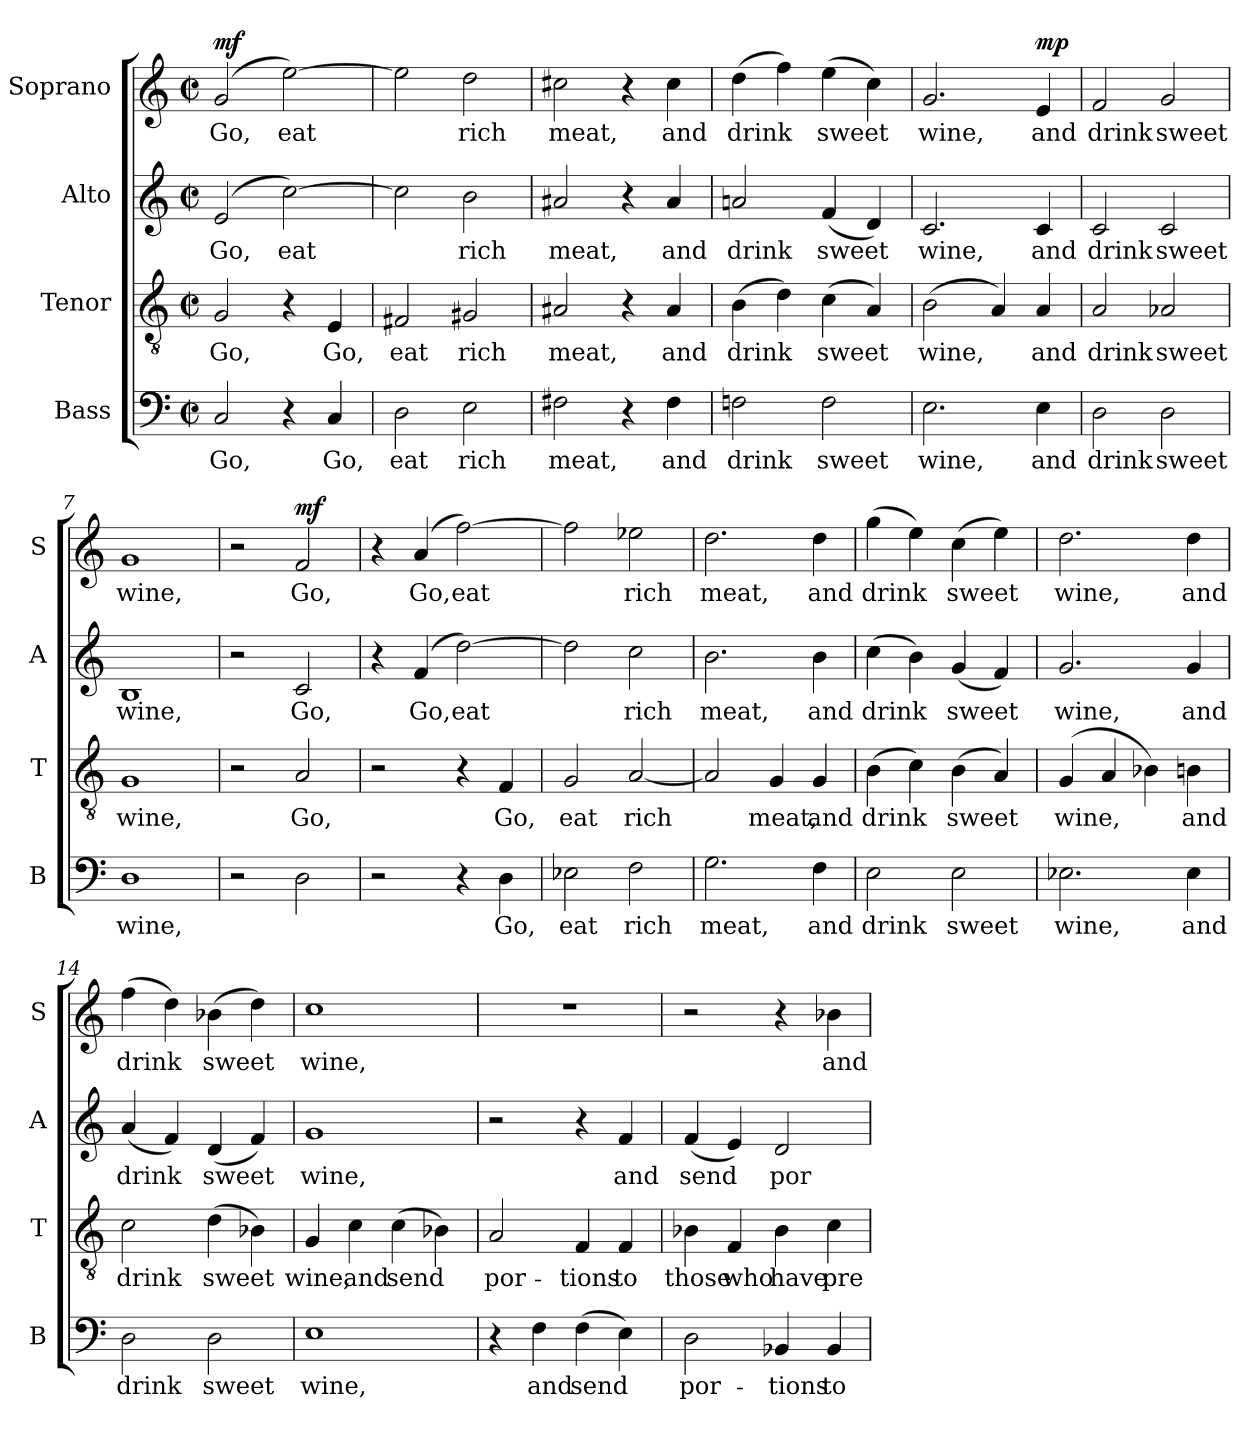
**kern	**text	**kern	**text	**kern	**text	**kern	**text	**dynam
*part4	*part4	*part3	*part3	*part2	*part2	*part1	*part1	*part1
*staff4	*staff4	*staff3	*staff3	*staff2	*staff2	*staff1	*staff1	*staff1
*I"Bass	*	*I"Tenor	*	*I"Alto	*	*I"Soprano	*	*
*I'B	*	*I'T	*	*I'A	*	*I'S	*	*
*clefF4	*	*clefGv2	*	*clefG2	*	*clefG2	*	*
*k[]	*	*k[]	*	*k[]	*	*k[]	*	*
*C:	*	*C:	*	*C:	*	*C:	*	*
*M2/2	*	*M2/2	*	*M2/2	*	*M2/2	*	*
*met(c|)	*	*met(c|)	*	*met(c|)	*	*met(c|)	*	*
=1	=1	=1	=1	=1	=1	=1	=1	=1
!	!LO:LY:b	!	!LO:LY:b	!	!LO:LY:b	!	!LO:LY:b	!LO:DY:a
2C/	Go,	2G/	Go,	(>2e/	Go,	(>2g/	Go,	mf
!	!	!	!	!	!LO:LY:b	!	!LO:LY:b	!
4r	.	4r	.	[2cc\)	eat	[2ee\)	eat	.
!	!LO:LY:b	!	!LO:LY:b	!	!	!	!	!
4C/	Go,	4E/	Go,	.	.	.	.	.
=2	=2	=2	=2	=2	=2	=2	=2	=2
!	!LO:LY:b	!	!LO:LY:b	!	!	!	!	!
2D\	eat	2F#X/	eat	2cc\]	.	2ee\]	.	.
!	!LO:LY:b	!	!LO:LY:b	!	!LO:LY:b	!	!LO:LY:b	!
2E\	rich	2G#X/	rich	2b\	rich	2dd\	rich	.
=3	=3	=3	=3	=3	=3	=3	=3	=3
!	!LO:LY:b	!	!LO:LY:b	!	!LO:LY:b	!	!LO:LY:b	!
2F#X\	meat,	2A#X/	meat,	2a#X/	meat,	2cc#X\	meat,	.
4r	.	4r	.	4r	.	4r	.	.
!	!LO:LY:b	!	!LO:LY:b	!	!LO:LY:b	!	!LO:LY:b	!
4F#\	and	4A#/	and	4a#/	and	4cc#\	and	.
=4	=4	=4	=4	=4	=4	=4	=4	=4
!	!LO:LY:b	!	!LO:LY:b	!	!LO:LY:b	!	!LO:LY:b	!
2Fn\	drink	(>4B\	drink	2an/	drink	(>4dd\	drink	.
.	.	4d\)	.	.	.	4ff\)	.	.
!	!LO:LY:b	!	!LO:LY:b	!	!LO:LY:b	!	!LO:LY:b	!
2F\	sweet	(>4c\	sweet	(<4f/	sweet	(>4ee\	sweet	.
.	.	4A/)	.	4d/)	.	4cc\)	.	.
=5	=5	=5	=5	=5	=5	=5	=5	=5
!	!LO:LY:b	!	!LO:LY:b	!	!LO:LY:b	!	!LO:LY:b	!
2.E\	wine,	(>2B\	wine,	2.c/	wine,	2.g/	wine,	.
.	.	4A/)	.	.	.	.	.	.
!	!LO:LY:b	!	!LO:LY:b	!	!LO:LY:b	!	!LO:LY:b	!LO:DY:a
4E\	and	4A/	and	4c/	and	4e/	and	mp
=6	=6	=6	=6	=6	=6	=6	=6	=6
!	!LO:LY:b	!	!LO:LY:b	!	!LO:LY:b	!	!LO:LY:b	!
2D\	drink	2A/	drink	2c/	drink	2f/	drink	.
!	!LO:LY:b	!	!LO:LY:b	!	!LO:LY:b	!	!LO:LY:b	!
2D\	sweet	2A-X/	sweet	2c/	sweet	2g/	sweet	.
=7	=7	=7	=7	=7	=7	=7	=7	=7
!	!LO:LY:b	!	!LO:LY:b	!	!LO:LY:b	!	!LO:LY:b	!
1D	wine,	1G	wine,	1B	wine,	1g	wine,	.
!!LO:LB:g=z
=8	=8	=8	=8	=8	=8	=8	=8	=8
2r	.	2r	.	2r	.	2r	.	.
!	!	!	!LO:LY:b	!	!LO:LY:b	!	!LO:LY:b	!LO:DY:a
2D\	.	2A/	Go,	2c/	Go,	2f/	Go,	mf
=9	=9	=9	=9	=9	=9	=9	=9	=9
2r	.	2r	.	4r	.	4r	.	.
!	!	!	!	!	!LO:LY:b	!	!LO:LY:b	!
.	.	.	.	(>4f/	Go,	(>4a/	Go,	.
!	!	!	!	!	!LO:LY:b	!	!LO:LY:b	!
4r	.	4r	.	[2dd\)	eat	[2ff\)	eat	.
!	!LO:LY:b	!	!LO:LY:b	!	!	!	!	!
4D\	Go,	4F/	Go,	.	.	.	.	.
=10	=10	=10	=10	=10	=10	=10	=10	=10
!	!LO:LY:b	!	!LO:LY:b	!	!	!	!	!
2E-X\	eat	2G/	eat	2dd\]	.	2ff\]	.	.
!	!LO:LY:b	!	!LO:LY:b	!	!LO:LY:b	!	!LO:LY:b	!
2F\	rich	[2A/	rich	2cc\	rich	2ee-X\	rich	.
=11	=11	=11	=11	=11	=11	=11	=11	=11
!	!LO:LY:b	!	!	!	!LO:LY:b	!	!LO:LY:b	!
2.G\	meat,	2A/]	.	2.b\	meat,	2.dd\	meat,	.
!	!	!	!LO:LY:b	!	!	!	!	!
.	.	4G/	meat,	.	.	.	.	.
!	!LO:LY:b	!	!LO:LY:b	!	!LO:LY:b	!	!LO:LY:b	!
4F\	and	4G/	and	4b\	and	4dd\	and	.
=12	=12	=12	=12	=12	=12	=12	=12	=12
!	!LO:LY:b	!	!LO:LY:b	!	!LO:LY:b	!	!LO:LY:b	!
2E\	drink	(>4B\	drink	(>4cc\	drink	(>4gg\	drink	.
.	.	4c\)	.	4b\)	.	4ee\)	.	.
!	!LO:LY:b	!	!LO:LY:b	!	!LO:LY:b	!	!LO:LY:b	!
2E\	sweet	(>4B\	sweet	(<4g/	sweet	(>4cc\	sweet	.
.	.	4A/)	.	4f/)	.	4ee\)	.	.
=13	=13	=13	=13	=13	=13	=13	=13	=13
!	!LO:LY:b	!	!LO:LY:b	!	!LO:LY:b	!	!LO:LY:b	!
2.E-X\	wine,	(>4G/	wine,	2.g/	wine,	2.dd\	wine,	.
.	.	4A/	.	.	.	.	.	.
.	.	4B-X\)	.	.	.	.	.	.
!	!LO:LY:b	!	!LO:LY:b	!	!LO:LY:b	!	!LO:LY:b	!
4E-\	and	4Bn\	and	4g/	and	4dd\	and	.
=14	=14	=14	=14	=14	=14	=14	=14	=14
!	!LO:LY:b	!	!LO:LY:b	!	!LO:LY:b	!	!LO:LY:b	!
2D\	drink	2c\	drink	(<4a/	drink	(>4ff\	drink	.
.	.	.	.	4f/)	.	4dd\)	.	.
!	!LO:LY:b	!	!LO:LY:b	!	!LO:LY:b	!	!LO:LY:b	!
2D\	sweet	(>4d\	sweet	(<4d/	sweet	(>4b-X\	sweet	.
.	.	4B-X\)	.	4f/)	.	4dd\)	.	.
!!LO:LB:g=z
=15	=15	=15	=15	=15	=15	=15	=15	=15
!	!LO:LY:b	!	!LO:LY:b	!	!LO:LY:b	!	!LO:LY:b	!
1E	wine,	4G/	wine,	1g	wine,	1cc	wine,	.
!	!	!	!LO:LY:b	!	!	!	!	!
.	.	4c\	and	.	.	.	.	.
!	!	!	!LO:LY:b	!	!	!	!	!
.	.	(>4c\	send	.	.	.	.	.
.	.	4B-X\)	.	.	.	.	.	.
=16	=16	=16	=16	=16	=16	=16	=16	=16
!	!	!	!LO:LY:b	!	!	!	!	!
4r	.	2A/	por-	2r	.	1r	.	.
!	!LO:LY:b	!	!	!	!	!	!	!
4F\	and	.	.	.	.	.	.	.
!	!LO:LY:b	!	!LO:LY:b	!	!	!	!	!
(>4F\	send	4F/	-tions	4r	.	.	.	.
!	!	!	!LO:LY:b	!	!LO:LY:b	!	!	!
4E\)	.	4F/	to	4f/	and	.	.	.
=17	=17	=17	=17	=17	=17	=17	=17	=17
!	!LO:LY:b	!	!LO:LY:b	!	!LO:LY:b	!	!	!
2D\	por-	4B-X\	those	(<4f/	send	2r	.	.
!	!	!	!LO:LY:b	!	!	!	!	!
.	.	4F/	who	4e/)	.	.	.	.
!	!LO:LY:b	!	!LO:LY:b	!	!LO:LY:b	!	!	!
4BB-X/	-tions	4B-\	have	2d/	por-	4r	.	.
!	!LO:LY:b	!	!LO:LY:b	!	!	!	!LO:LY:b	!
4BB-/	to	4c\	pre-	.	.	4b-X\	and	.
=	=	=	=	=	=	=	=	=
*-	*-	*-	*-	*-	*-	*-	*-	*-
